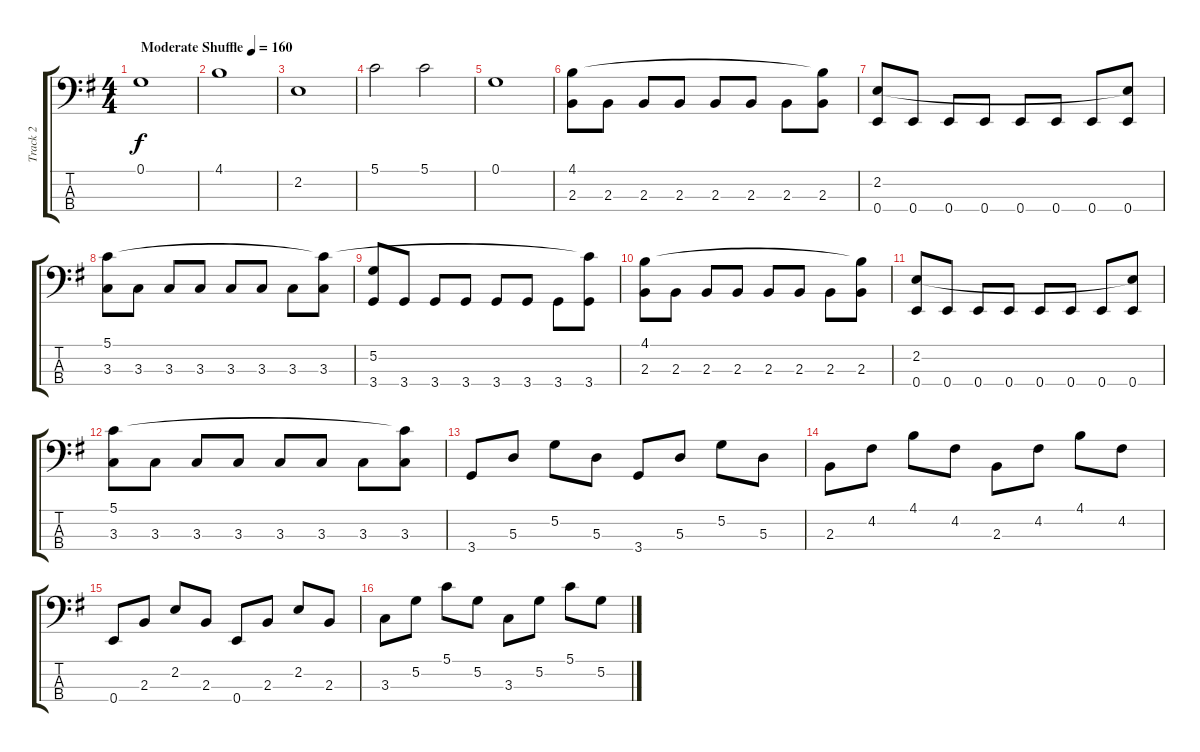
\track ("Track 2" "Track 2") {instrument electricbassfinger}
\staff {score tabs}
\tuning (G2 D2 A1 E1) {hide}
\ts (4 4)
\tempo (160 "Moderate Shuffle")
\clef f4
\ks g
0.1.1{dy f instrument electricbassfinger} |
4.1.1 |
2.2.1 |
5.1.2 5.1.2 |
0.1.1 |
(4.1 2.3).8 2.3.8 2.3.8 2.3.8 2.3.8 2.3.8 2.3.8 (4.1{t} 2.3).8 |
(2.2 0.4).8 0.4.8 0.4.8 0.4.8 0.4.8 0.4.8 0.4.8 (2.2{t} 0.4).8 |
(5.1 3.3).8 3.3.8 3.3.8 3.3.8 3.3.8 3.3.8 3.3.8 (5.1{t} 3.3).8 |
(5.2 3.4).8 3.4.8 3.4.8 3.4.8 3.4.8 3.4.8 3.4.8 (5.1{t} 3.4).8 |
(4.1 2.3).8 2.3.8 2.3.8 2.3.8 2.3.8 2.3.8 2.3.8 (4.1{t} 2.3).8 |
(2.2 0.4).8 0.4.8 0.4.8 0.4.8 0.4.8 0.4.8 0.4.8 (2.2{t} 0.4).8 |
(5.1 3.3).8 3.3.8 3.3.8 3.3.8 3.3.8 3.3.8 3.3.8 (5.1{t} 3.3).8 |
3.4.8 5.3.8 5.2.8 5.3.8 3.4.8 5.3.8 5.2.8 5.3.8 |
2.3.8 4.2.8 4.1.8 4.2.8 2.3.8 4.2.8 4.1.8 4.2.8 |
0.4.8 2.3.8 2.2.8 2.3.8 0.4.8 2.3.8 2.2.8 2.3.8 |
3.3.8 5.2.8 5.1.8 5.2.8 3.3.8 5.2.8 5.1.8 5.2.8
